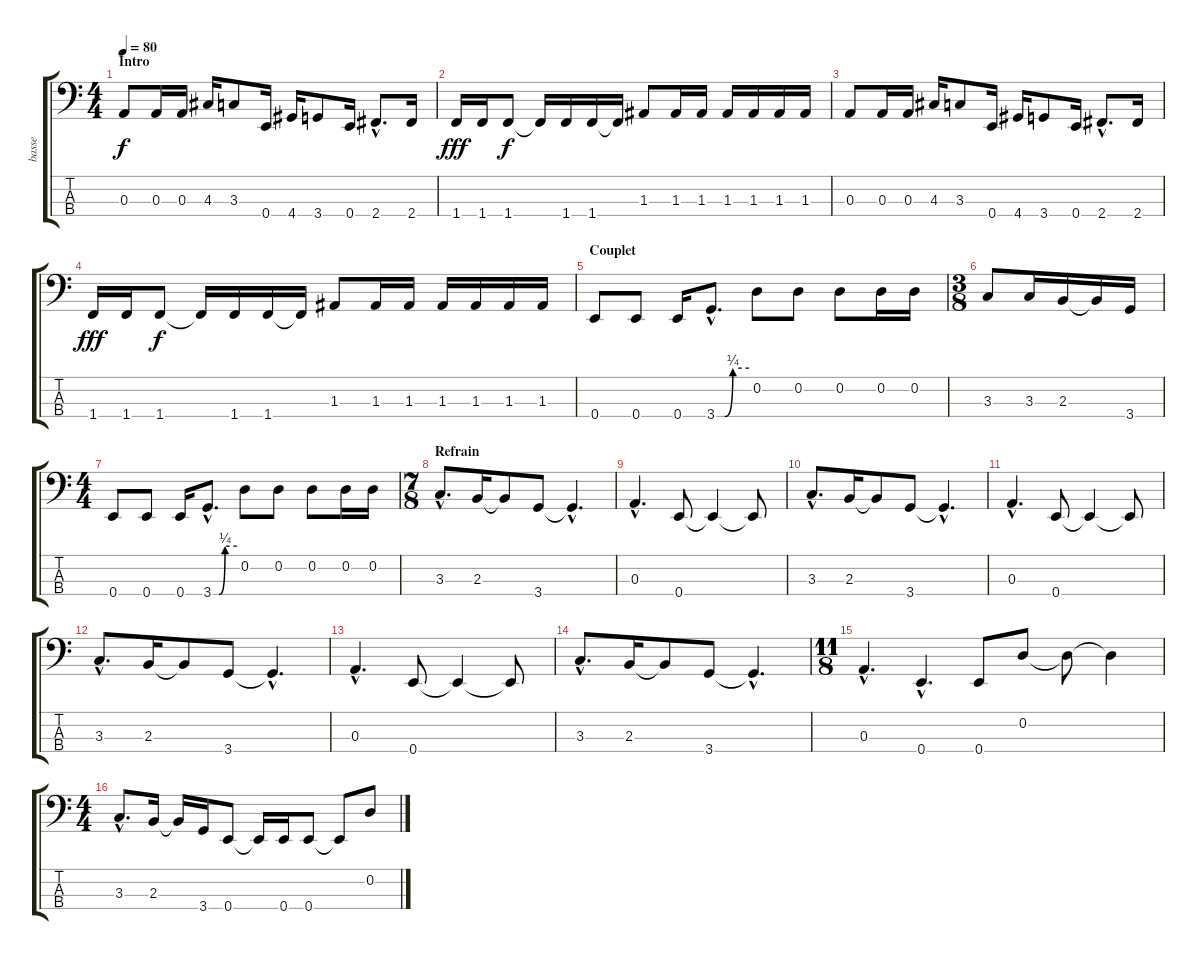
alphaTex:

\track ("basse" "basse") {instrument electricbassfinger}
\staff {score tabs}
\tuning (G2 D2 A1 E1) {hide}
\ts (4 4)
\section ("" "Intro")
\tempo 80
\clef f4
\ks c
0.3.8{dy f instrument electricbassfinger} 0.3.16 0.3.16 4.3.16 3.3.8 0.4.16 4.4.16 3.4.8 0.4.16 2.4{hac}.8{d} 2.4.16 |
1.4.16{dy fff} 1.4.16 1.4.8{dy f} 1.4{t}.16 1.4.16 1.4.16 1.4{t}.16 1.3.8 1.3.16 1.3.16 1.3.16 1.3.16 1.3.16 1.3.16 |
0.3.8 0.3.16 0.3.16 4.3.16 3.3.8 0.4.16 4.4.16 3.4.8 0.4.16 2.4{hac}.8{d} 2.4.16 |
1.4.16{dy fff} 1.4.16 1.4.8{dy f} 1.4{t}.16 1.4.16 1.4.16 1.4{t}.16 1.3.8 1.3.16 1.3.16 1.3.16 1.3.16 1.3.16 1.3.16 |
\section ("" "Couplet")
0.4.8 0.4.8 0.4.16 3.4{be (custom 0 0 15 0 30 1 60 1) hac}.8{d} 0.2.8 0.2.8 0.2.8 0.2.16 0.2.16 |
\ts (3 8)
3.3.8 3.3.16 2.3.16 2.3{t}.16 3.4.16 |
\ts (4 4)
0.4.8 0.4.8 0.4.16 3.4{be (custom 0 0 15 0 30 1 60 1) hac}.8{d} 0.2.8 0.2.8 0.2.8 0.2.16 0.2.16 |
\ts (7 8)
\section ("" "Refrain")
3.3{hac}.8{d} 2.3.16 2.3{t}.8 3.4.8 3.4{hac t}.4{d} |
0.3{hac}.4{d} 0.4.8 0.4{t}.4 0.4{t}.8 |
3.3{hac}.8{d} 2.3.16 2.3{t}.8 3.4.8 3.4{hac t}.4{d} |
0.3{hac}.4{d} 0.4.8 0.4{t}.4 0.4{t}.8 |
3.3{hac}.8{d} 2.3.16 2.3{t}.8 3.4.8 3.4{hac t}.4{d} |
0.3{hac}.4{d} 0.4.8 0.4{t}.4 0.4{t}.8 |
3.3{hac}.8{d} 2.3.16 2.3{t}.8 3.4.8 3.4{hac t}.4{d} |
\ts (11 8)
0.3{hac}.4{d} 0.4{hac}.4{d} 0.4.8 0.2.8 0.2{t}.8 0.2{t}.4 |
\ts (4 4)
3.3{hac}.8{d} 2.3.16 2.3{t}.16 3.4.16 0.4.8 0.4{t}.16 0.4.16 0.4.8 0.4{t}.8 0.2.8
